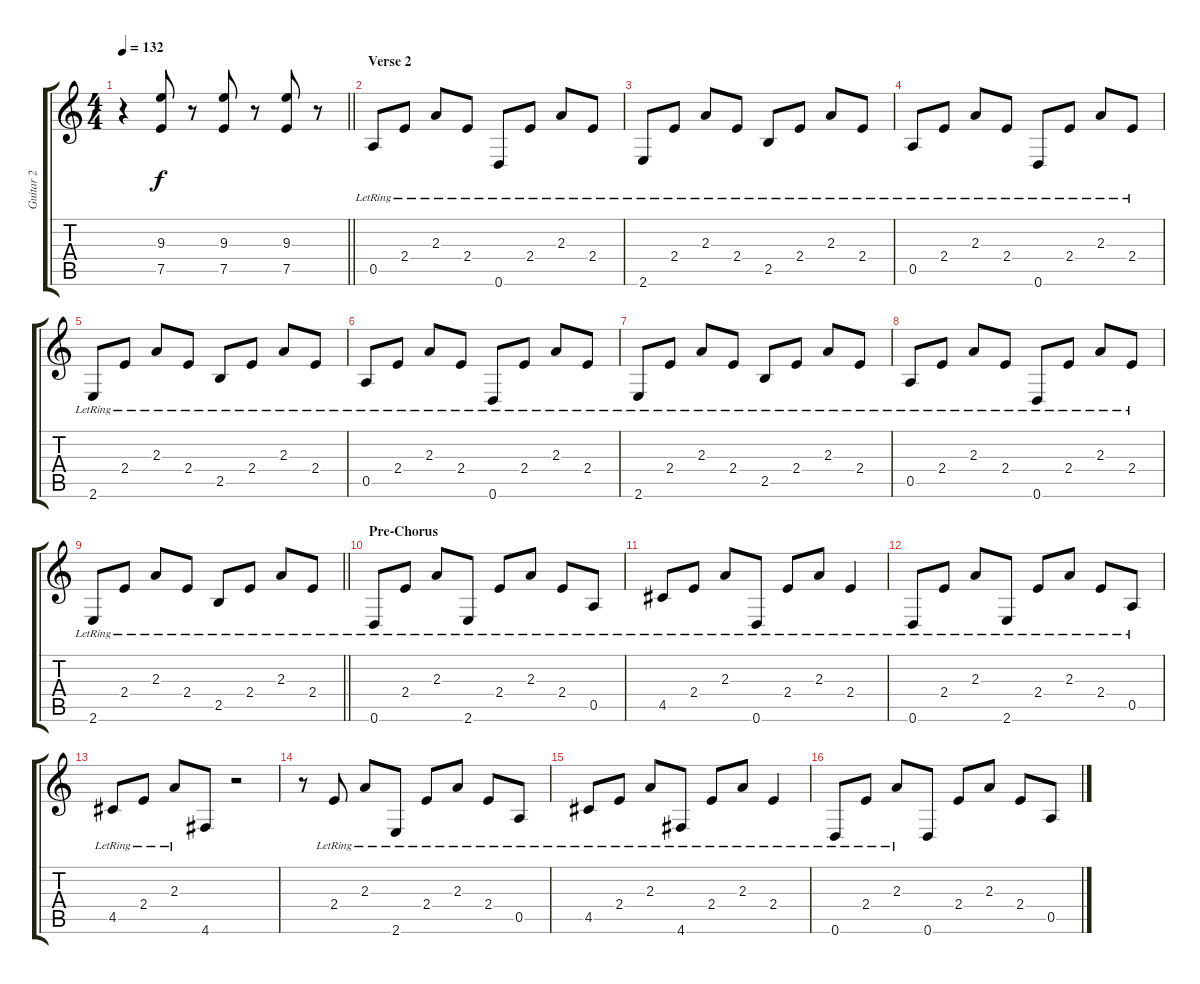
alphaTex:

\track ("Guitar 2" "Guitar 2") {instrument electricguitarclean}
\staff {score tabs}
\tuning (E4 B3 G3 D3 A2 D2) {hide}
\ts (4 4)
\tempo 132
\clef g2
\barLineRight lightlight
\ks c
r.4{dy f} (9.3 7.5).8 r.8 (9.3 7.5).8 r.8 (9.3 7.5).8 r.8 |
\section ("" "Verse 2")
0.5{lr}.8{instrument electricguitarclean} 2.4{lr}.8 2.3{lr}.8 2.4{lr}.8 0.6{lr}.8 2.4{lr}.8 2.3{lr}.8 2.4{lr}.8 |
2.6{lr}.8 2.4{lr}.8 2.3{lr}.8 2.4{lr}.8 2.5{lr}.8 2.4{lr}.8 2.3{lr}.8 2.4{lr}.8 |
0.5{lr}.8 2.4{lr}.8 2.3{lr}.8 2.4{lr}.8 0.6{lr}.8 2.4{lr}.8 2.3{lr}.8 2.4{lr}.8 |
2.6{lr}.8 2.4{lr}.8 2.3{lr}.8 2.4{lr}.8 2.5{lr}.8 2.4{lr}.8 2.3{lr}.8 2.4{lr}.8 |
0.5{lr}.8 2.4{lr}.8 2.3{lr}.8 2.4{lr}.8 0.6{lr}.8 2.4{lr}.8 2.3{lr}.8 2.4{lr}.8 |
2.6{lr}.8 2.4{lr}.8 2.3{lr}.8 2.4{lr}.8 2.5{lr}.8 2.4{lr}.8 2.3{lr}.8 2.4{lr}.8 |
0.5{lr}.8 2.4{lr}.8 2.3{lr}.8 2.4{lr}.8 0.6{lr}.8 2.4{lr}.8 2.3{lr}.8 2.4{lr}.8 |
\barLineRight lightlight
2.6{lr}.8 2.4{lr}.8 2.3{lr}.8 2.4{lr}.8 2.5{lr}.8 2.4{lr}.8 2.3{lr}.8 2.4{lr}.8 |
\section ("" "Pre-Chorus")
0.6{lr}.8 2.4{lr}.8 2.3{lr}.8 2.6{lr}.8 2.4{lr}.8 2.3{lr}.8 2.4{lr}.8 0.5{lr}.8 |
4.5{lr}.8 2.4{lr}.8 2.3{lr}.8 0.6{lr}.8 2.4{lr}.8 2.3{lr}.8 2.4{lr}.4 |
0.6{lr}.8 2.4{lr}.8 2.3{lr}.8 2.6{lr}.8 2.4{lr}.8 2.3{lr}.8 2.4{lr}.8 0.5{lr}.8 |
4.5{lr}.8 2.4{lr}.8 2.3{lr}.8 4.6.8 r.2 |
r.8 2.4{lr}.8 2.3{lr}.8 2.6{lr}.8 2.4{lr}.8 2.3{lr}.8 2.4{lr}.8 0.5{lr}.8 |
4.5{lr}.8 2.4{lr}.8 2.3{lr}.8 4.6{lr}.8 2.4{lr}.8 2.3{lr}.8 2.4{lr}.4 |
0.6{lr}.8 2.4{lr}.8 2.3{lr}.8 0.6.8 2.4.8 2.3.8 2.4.8 0.5.8
